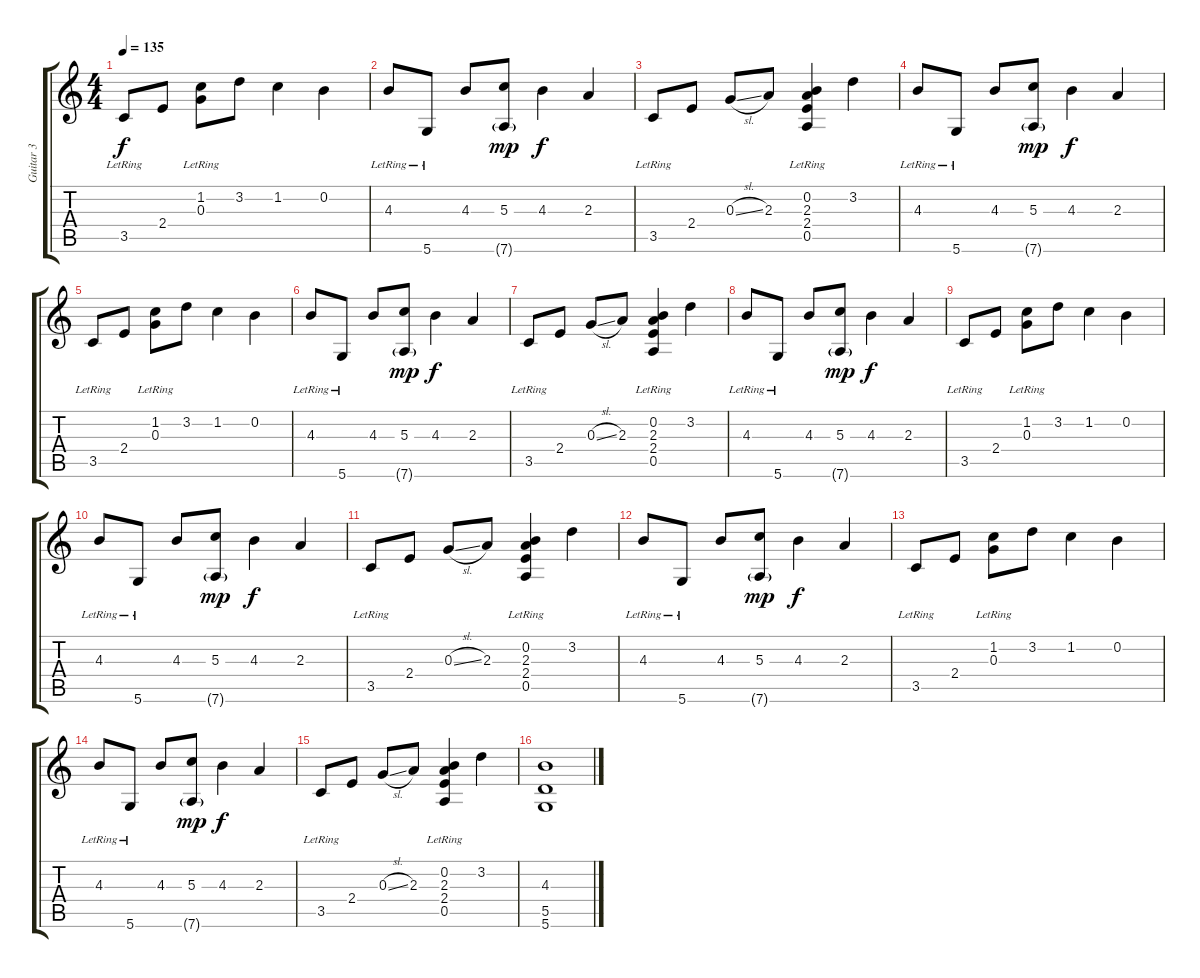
\track ("Guitar 3" "Guitar 3") {instrument electricguitarclean}
\staff {score tabs}
\tuning (E4 B3 G3 D3 A2 D2) {hide}
\ts (4 4)
\tempo 135
\clef g2
\ks c
3.5{lr}.8{dy f} 2.4.8 (1.2 0.3{lr}).8 3.2.8 1.2.4 0.2.4 |
4.3{lr}.8 5.6{lr}.8 4.3.8 (5.3 7.6{g}).8{dy mp} 4.3.4{dy f} 2.3.4 |
3.5{lr}.8 2.4.8 0.3{sl}.8 2.3.8 (0.2 2.3 2.4{lr} 0.5{lr}).4 3.2.4 |
4.3{lr}.8 5.6{lr}.8 4.3.8 (5.3 7.6{g}).8{dy mp} 4.3.4{dy f} 2.3.4 |
3.5{lr}.8 2.4.8 (1.2 0.3{lr}).8 3.2.8 1.2.4 0.2.4 |
4.3{lr}.8 5.6{lr}.8 4.3.8 (5.3 7.6{g}).8{dy mp} 4.3.4{dy f} 2.3.4 |
3.5{lr}.8 2.4.8 0.3{sl}.8 2.3.8 (0.2 2.3 2.4{lr} 0.5{lr}).4 3.2.4 |
4.3{lr}.8 5.6{lr}.8 4.3.8 (5.3 7.6{g}).8{dy mp} 4.3.4{dy f} 2.3.4 |
3.5{lr}.8 2.4.8 (1.2 0.3{lr}).8 3.2.8 1.2.4 0.2.4 |
4.3{lr}.8 5.6{lr}.8 4.3.8 (5.3 7.6{g}).8{dy mp} 4.3.4{dy f} 2.3.4 |
3.5{lr}.8 2.4.8 0.3{sl}.8 2.3.8 (0.2 2.3 2.4{lr} 0.5{lr}).4 3.2.4 |
4.3{lr}.8 5.6{lr}.8 4.3.8 (5.3 7.6{g}).8{dy mp} 4.3.4{dy f} 2.3.4 |
3.5{lr}.8 2.4.8 (1.2 0.3{lr}).8 3.2.8 1.2.4 0.2.4 |
4.3{lr}.8 5.6{lr}.8 4.3.8 (5.3 7.6{g}).8{dy mp} 4.3.4{dy f} 2.3.4 |
3.5{lr}.8 2.4.8 0.3{sl}.8 2.3.8 (0.2 2.3 2.4{lr} 0.5{lr}).4 3.2.4 |
(4.3 5.5 5.6).1
